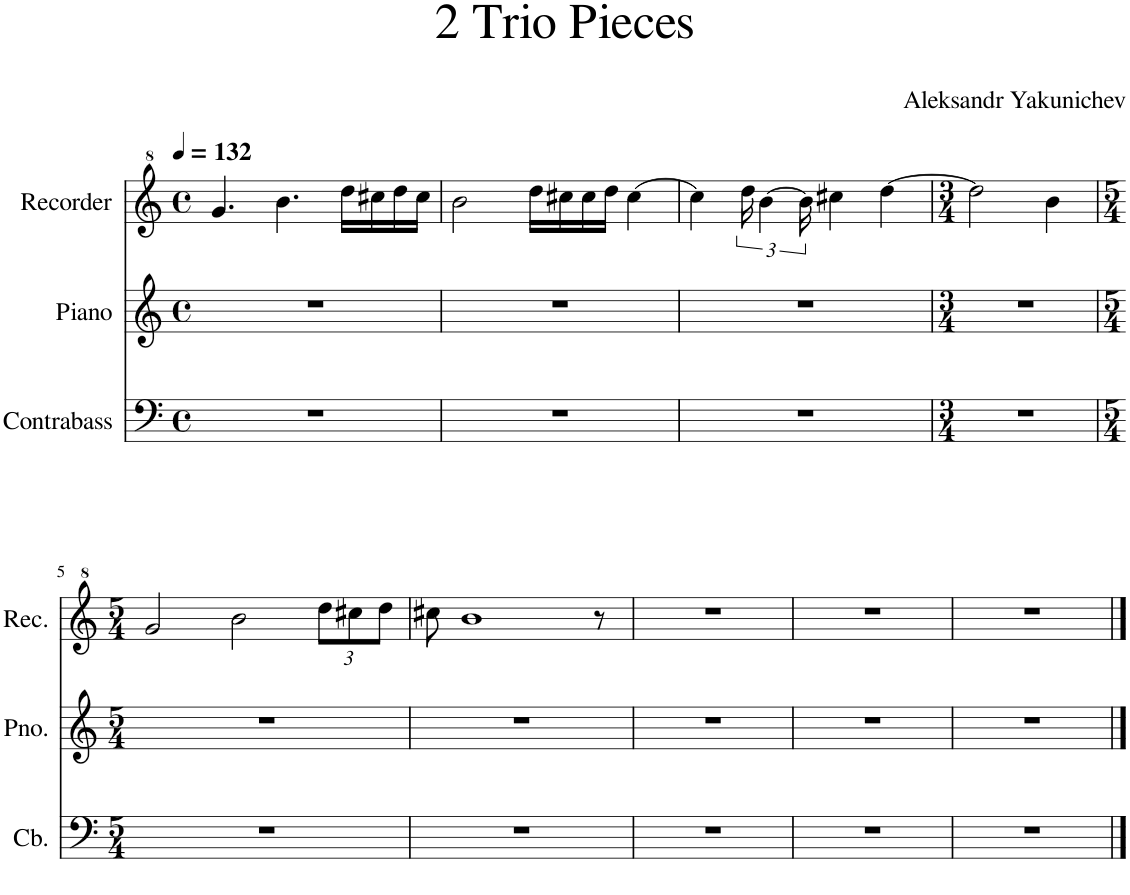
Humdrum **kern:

**kern	**kern	**kern
*part3	*part2	*part1
*staff3	*staff2	*staff1
*I"Contrabass	*I"Piano	*I"Recorder
*I'Cb.	*I'Pno.	*I'Rec.
*clefF4	*clefG2	*clefG^2
*Trd7c12	*	*
*k[]	*k[]	*k[]
*M4/4	*M4/4	*M4/4
*met(c)	*met(c)	*met(c)
*MM132	*MM132	*MM132
=1	=1	=1
1r	1r	4.gg/
.	.	4.bb\
.	.	16ddd\LL
.	.	16ccc#X\
.	.	16ddd\
.	.	16ccc#\JJ
=2	=2	=2
1r	1r	2bb\
.	.	16ddd\LL
.	.	16ccc#X\
.	.	16ccc#\
.	.	16ddd\JJ
.	.	[4ccc#\
=3	=3	=3
1r	1r	4ccc#\]
.	.	24ddd\
.	.	[6bb\
.	.	24bb\]
.	.	4ccc#X\
.	.	[4ddd\
=4	=4	=4
*M3/4	*M3/4	*M3/4
2.r	2.r	2ddd\]
.	.	4bb\
!!LO:LB:g=z
=5	=5	=5
*M5/4	*M5/4	*M5/4
4%5r	4%5r	2gg/
.	.	2bb\
*	*	*Xbrackettup
.	.	12ddd\L
.	.	12ccc#X\
.	.	12ddd\J
=6	=6	=6
4%5r	4%5r	8ccc#X\
.	.	1bb
.	.	8r
=7	=7	=7
4%5r	4%5r	4%5r
=8	=8	=8
4%5r	4%5r	4%5r
=9	=9	=9
4%5r	4%5r	4%5r
==	==	==
*-	*-	*-
